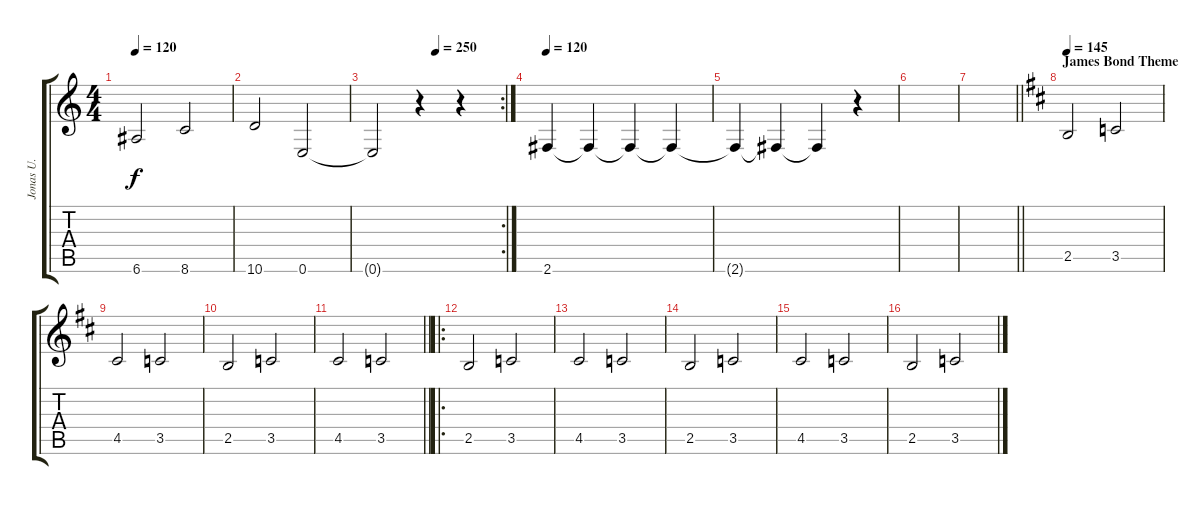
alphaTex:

\track ("Jonas U." "Jonas U.") {instrument distortionguitar}
\staff {score tabs}
\tuning (E4 B3 G3 D3 A2 E2) {hide}
\ts (4 4)
\tempo 120
\clef g2
\ks c
6.6.2{dy f} 8.6.2 |
10.6.2 0.6.2 |
\rc 2
\tempo (250 0.5)
0.6{t}.2 r.4 r.4 |
\tempo 120
2.6.4 2.6{t}.4 2.6{t}.4 2.6{t}.4 |
2.6{t}.4 2.6{t}.4 2.6{t}.4 r.4 |
|
\barLineRight lightlight
|
\section ("" "James Bond Theme")
\tempo 145
\ks d
2.5.2 3.5.2 |
4.5.2 3.5.2 |
2.5.2 3.5.2 |
\barLineRight lightlight
4.5.2 3.5.2 |
\ro
2.5.2 3.5.2 |
4.5.2 3.5.2 |
2.5.2 3.5.2 |
4.5.2 3.5.2 |
2.5.2 3.5.2
